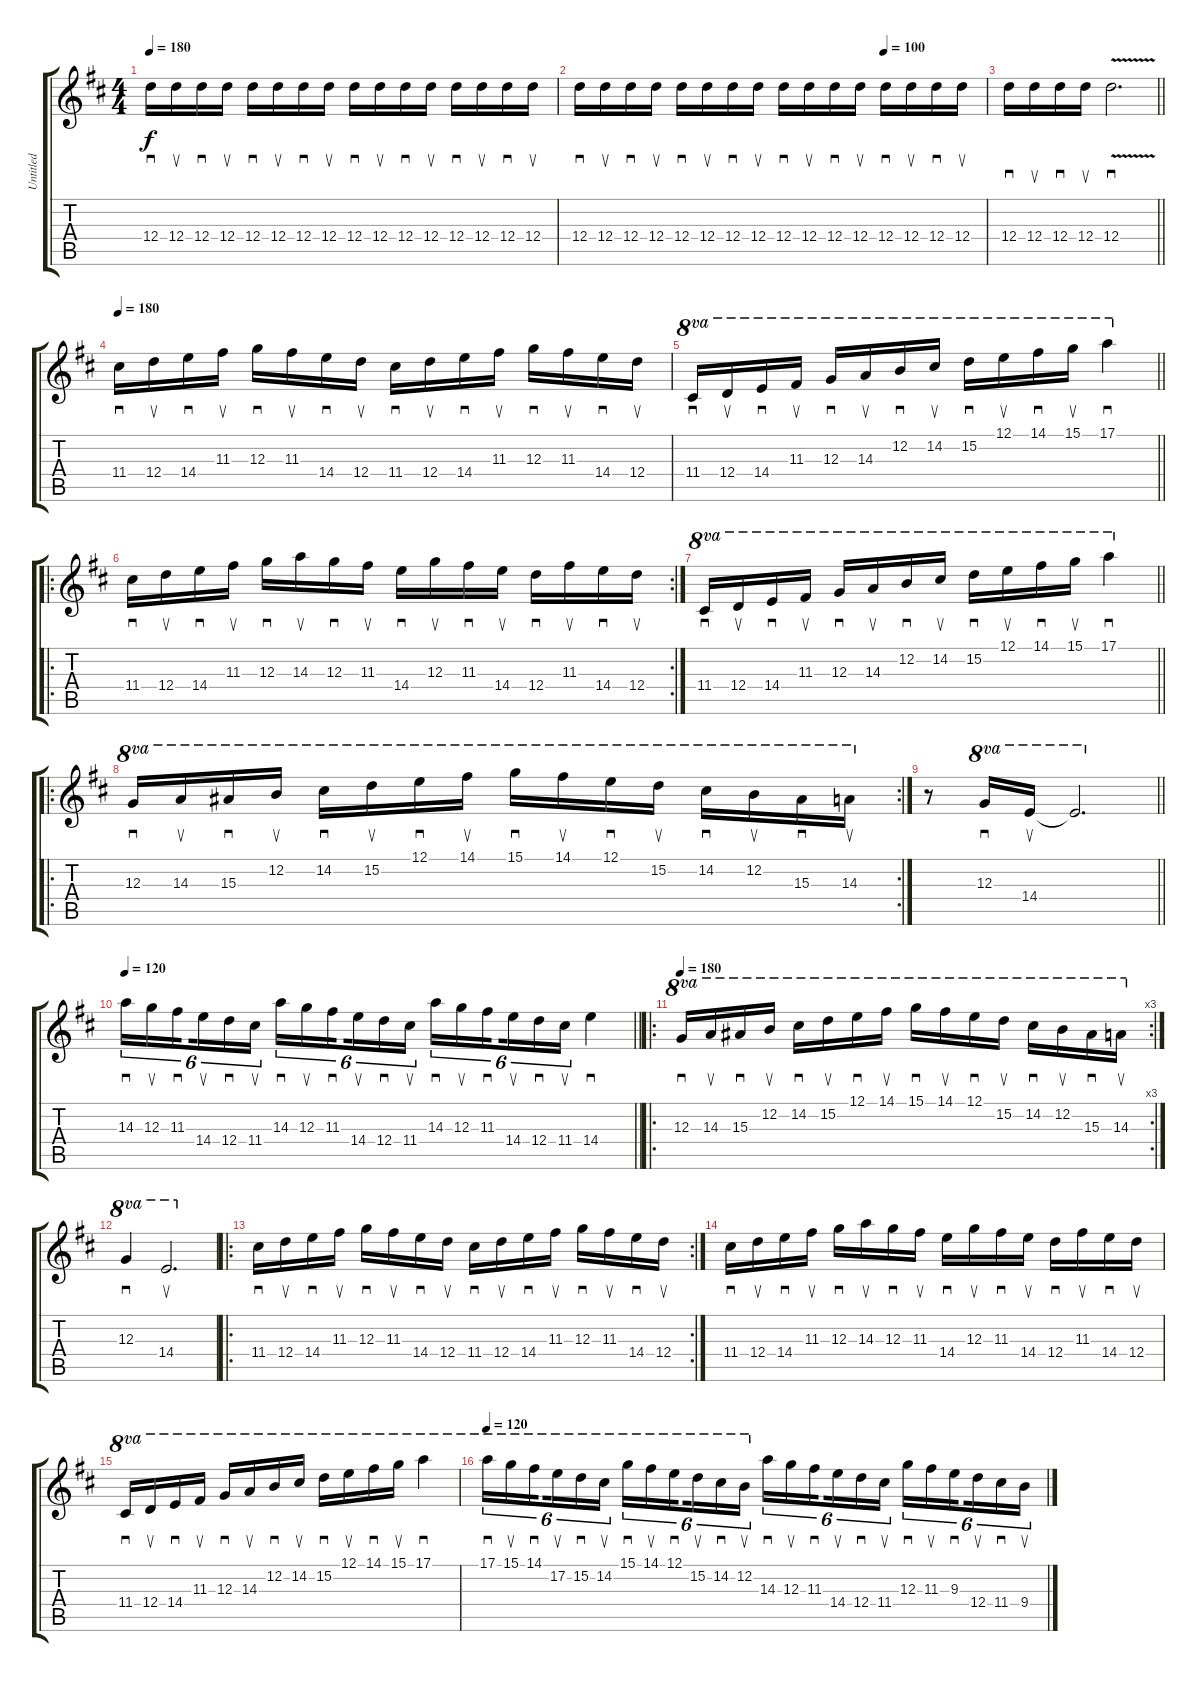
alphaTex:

\track ("Untitled" "Untitled") {instrument overdrivenguitar}
\staff {score tabs}
\tuning (E4 B3 G3 D3 A2 E2) {hide}
\ts (4 4)
\tempo 180
\clef g2
\ks d
12.4.16{sd dy f instrument overdrivenguitar} 12.4.16{su} 12.4.16{sd} 12.4.16{su} 12.4.16{sd} 12.4.16{su} 12.4.16{sd} 12.4.16{su} 12.4.16{sd} 12.4.16{su} 12.4.16{sd} 12.4.16{su} 12.4.16{sd} 12.4.16{su} 12.4.16{sd} 12.4.16{su} |
\tempo (100 0.75)
12.4.16{sd} 12.4.16{su} 12.4.16{sd} 12.4.16{su} 12.4.16{sd} 12.4.16{su} 12.4.16{sd} 12.4.16{su} 12.4.16{sd} 12.4.16{su} 12.4.16{sd} 12.4.16{su} 12.4.16{sd} 12.4.16{su} 12.4.16{sd} 12.4.16{su} |
\barLineRight lightlight
12.4.16{sd} 12.4.16{su} 12.4.16{sd} 12.4.16{su} 12.4{v}.2{d sd} |
\tempo 180
11.4.16{sd} 12.4.16{su} 14.4.16{sd} 11.3.16{su} 12.3.16{sd} 11.3.16{su} 14.4.16{sd} 12.4.16{su} 11.4.16{sd} 12.4.16{su} 14.4.16{sd} 11.3.16{su} 12.3.16{sd} 11.3.16{su} 14.4.16{sd} 12.4.16{su} |
\barLineRight lightlight
11.4.16{sd ot 8va} 12.4.16{su ot 8va} 14.4.16{sd ot 8va} 11.3.16{su ot 8va} 12.3.16{sd ot 8va} 14.3.16{su ot 8va} 12.2.16{sd ot 8va} 14.2.16{su ot 8va} 15.2.16{sd ot 8va} 12.1.16{su ot 8va} 14.1.16{sd ot 8va} 15.1.16{su ot 8va} 17.1.4{sd ot 8va} |
\ro
\rc 2
11.4.16{sd} 12.4.16{su} 14.4.16{sd} 11.3.16{su} 12.3.16{sd} 14.3.16{su} 12.3.16{sd} 11.3.16{su} 14.4.16{sd} 12.3.16{su} 11.3.16{sd} 14.4.16{su} 12.4.16{sd} 11.3.16{su} 14.4.16{sd} 12.4.16{su} |
\barLineRight lightlight
11.4.16{sd ot 8va} 12.4.16{su ot 8va} 14.4.16{sd ot 8va} 11.3.16{su ot 8va} 12.3.16{sd ot 8va} 14.3.16{su ot 8va} 12.2.16{sd ot 8va} 14.2.16{su ot 8va} 15.2.16{sd ot 8va} 12.1.16{su ot 8va} 14.1.16{sd ot 8va} 15.1.16{su ot 8va} 17.1.4{sd ot 8va} |
\ro
\rc 2
12.3.16{sd ot 8va} 14.3.16{su ot 8va} 15.3.16{sd ot 8va} 12.2.16{su ot 8va} 14.2.16{sd ot 8va} 15.2.16{su ot 8va} 12.1.16{sd ot 8va} 14.1.16{su ot 8va} 15.1.16{sd ot 8va} 14.1.16{su ot 8va} 12.1.16{sd ot 8va} 15.2.16{su ot 8va} 14.2.16{sd ot 8va} 12.2.16{su ot 8va} 15.3.16{sd ot 8va} 14.3.16{su ot 8va} |
\barLineRight lightlight
r.8 12.3.16{sd ot 8va} 14.4.16{su ot 8va} 14.4{t}.2{d ot 8va} |
\tempo 120
\barLineRight lightlight
14.3.16{sd tu (6 4)} 12.3.16{su tu (6 4)} 11.3.16{sd tu (6 4) beam splitsecondary} 14.4.16{su tu (6 4)} 12.4.16{sd tu (6 4)} 11.4.16{su tu (6 4)} 14.3.16{sd tu (6 4)} 12.3.16{su tu (6 4)} 11.3.16{sd tu (6 4) beam splitsecondary} 14.4.16{su tu (6 4)} 12.4.16{sd tu (6 4)} 11.4.16{su tu (6 4)} 14.3.16{sd tu (6 4)} 12.3.16{su tu (6 4)} 11.3.16{sd tu (6 4) beam splitsecondary} 14.4.16{su tu (6 4)} 12.4.16{sd tu (6 4)} 11.4.16{su tu (6 4)} 14.4.4{sd} |
\ro
\rc 3
\tempo 180
12.3.16{sd ot 8va} 14.3.16{su ot 8va} 15.3.16{sd ot 8va} 12.2.16{su ot 8va} 14.2.16{sd ot 8va} 15.2.16{su ot 8va} 12.1.16{sd ot 8va} 14.1.16{su ot 8va} 15.1.16{sd ot 8va} 14.1.16{su ot 8va} 12.1.16{sd ot 8va} 15.2.16{su ot 8va} 14.2.16{sd ot 8va} 12.2.16{su ot 8va} 15.3.16{sd ot 8va} 14.3.16{su ot 8va} |
12.3.4{sd ot 8va} 14.4.2{d su ot 8va} |
\ro
\rc 2
11.4.16{sd} 12.4.16{su} 14.4.16{sd} 11.3.16{su} 12.3.16{sd} 11.3.16{su} 14.4.16{sd} 12.4.16{su} 11.4.16{sd} 12.4.16{su} 14.4.16{sd} 11.3.16{su} 12.3.16{sd} 11.3.16{su} 14.4.16{sd} 12.4.16{su} |
11.4.16{sd} 12.4.16{su} 14.4.16{sd} 11.3.16{su} 12.3.16{sd} 14.3.16{su} 12.3.16{sd} 11.3.16{su} 14.4.16{sd} 12.3.16{su} 11.3.16{sd} 14.4.16{su} 12.4.16{sd} 11.3.16{su} 14.4.16{sd} 12.4.16{su} |
11.4.16{sd ot 8va} 12.4.16{su ot 8va} 14.4.16{sd ot 8va} 11.3.16{su ot 8va} 12.3.16{sd ot 8va} 14.3.16{su ot 8va} 12.2.16{sd ot 8va} 14.2.16{su ot 8va} 15.2.16{sd ot 8va} 12.1.16{su ot 8va} 14.1.16{sd ot 8va} 15.1.16{su ot 8va} 17.1.4{sd ot 8va} |
\tempo 120
17.1.16{sd tu (6 4) ot 8va} 15.1.16{su tu (6 4) ot 8va} 14.1.16{sd tu (6 4) ot 8va beam splitsecondary} 17.2.16{su tu (6 4) ot 8va} 15.2.16{sd tu (6 4) ot 8va} 14.2.16{su tu (6 4) ot 8va} 15.1.16{sd tu (6 4) ot 8va} 14.1.16{su tu (6 4) ot 8va} 12.1.16{sd tu (6 4) ot 8va beam splitsecondary} 15.2.16{su tu (6 4) ot 8va} 14.2.16{sd tu (6 4) ot 8va} 12.2.16{su tu (6 4) ot 8va} 14.3.16{sd tu (6 4)} 12.3.16{su tu (6 4)} 11.3.16{sd tu (6 4) beam splitsecondary} 14.4.16{su tu (6 4)} 12.4.16{sd tu (6 4)} 11.4.16{su tu (6 4)} 12.3.16{sd tu (6 4)} 11.3.16{su tu (6 4)} 9.3.16{sd tu (6 4) beam splitsecondary} 12.4.16{su tu (6 4)} 11.4.16{sd tu (6 4)} 9.4.16{su tu (6 4)}
